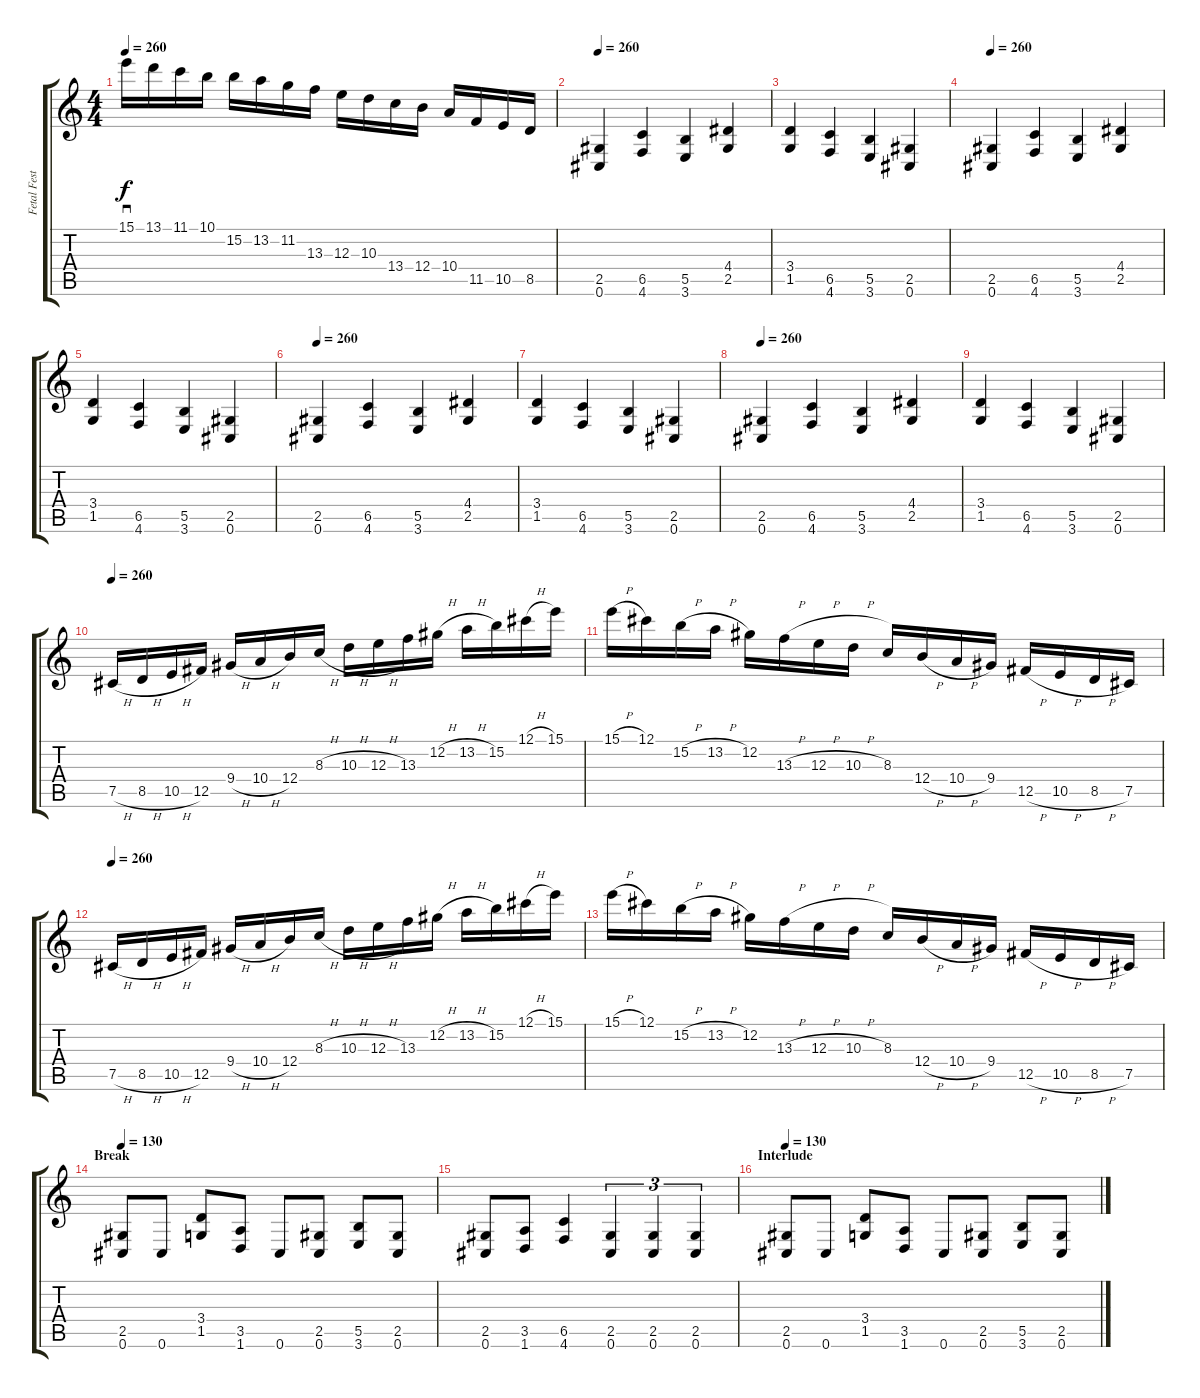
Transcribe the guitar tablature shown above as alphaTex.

\track ("Fetal Festering Womb Exhumator" "Fetal Fest") {instrument overdrivenguitar}
\staff {score tabs}
\tuning (Db4 Ab3 E3 B2 Gb2 Db2) {hide}
\ts (4 4)
\tempo 260
\clef g2
\ks c
15.1.16{sd dy f} 13.1.16 11.1.16 10.1.16 15.2.16 13.2.16 11.2.16 13.3.16 12.3.16 10.3.16 13.4.16 12.4.16 10.4.16 11.5.16 10.5.16 8.5.16 |
\tempo 260
(2.5 0.6).4 (6.5 4.6).4 (5.5 3.6).4 (4.4 2.5).4 |
(3.4 1.5).4 (6.5 4.6).4 (5.5 3.6).4 (2.5 0.6).4 |
\tempo 260
(2.5 0.6).4 (6.5 4.6).4 (5.5 3.6).4 (4.4 2.5).4 |
(3.4 1.5).4 (6.5 4.6).4 (5.5 3.6).4 (2.5 0.6).4 |
\tempo 260
(2.5 0.6).4 (6.5 4.6).4 (5.5 3.6).4 (4.4 2.5).4 |
(3.4 1.5).4 (6.5 4.6).4 (5.5 3.6).4 (2.5 0.6).4 |
\tempo 260
(2.5 0.6).4 (6.5 4.6).4 (5.5 3.6).4 (4.4 2.5).4 |
(3.4 1.5).4 (6.5 4.6).4 (5.5 3.6).4 (2.5 0.6).4 |
\tempo 260
7.5{h}.16 8.5{h}.16 10.5{h}.16 12.5.16 9.4{h}.16 10.4{h}.16 12.4.16 8.3{h}.16 10.3{h}.16 12.3{h}.16 13.3.16 12.2{h}.16 13.2{h}.16 15.2.16 12.1{h}.16 15.1.16 |
15.1{h}.16 12.1.16 15.2{h}.16 13.2{h}.16 12.2.16 13.3{h}.16 12.3{h}.16 10.3{h}.16 8.3.16 12.4{h}.16 10.4{h}.16 9.4.16 12.5{h}.16 10.5{h}.16 8.5{h}.16 7.5.16 |
\tempo 260
7.5{h}.16 8.5{h}.16 10.5{h}.16 12.5.16 9.4{h}.16 10.4{h}.16 12.4.16 8.3{h}.16 10.3{h}.16 12.3{h}.16 13.3.16 12.2{h}.16 13.2{h}.16 15.2.16 12.1{h}.16 15.1.16 |
15.1{h}.16 12.1.16 15.2{h}.16 13.2{h}.16 12.2.16 13.3{h}.16 12.3{h}.16 10.3{h}.16 8.3.16 12.4{h}.16 10.4{h}.16 9.4.16 12.5{h}.16 10.5{h}.16 8.5{h}.16 7.5.16 |
\section ("" "Break")
\tempo 130
(2.5 0.6).8 0.6.8 (3.4 1.5).8 (3.5 1.6).8 0.6.8 (2.5 0.6).8 (5.5 3.6).8 (2.5 0.6).8 |
(2.5 0.6).8 (3.5 1.6).8 (6.5 4.6).4 (2.5 0.6).4{tu (3 2)} (2.5 0.6).4{tu (3 2)} (2.5 0.6).4{tu (3 2)} |
\section ("" "Interlude")
\tempo 130
(2.5 0.6).8 0.6.8 (3.4 1.5).8 (3.5 1.6).8 0.6.8 (2.5 0.6).8 (5.5 3.6).8 (2.5 0.6).8
